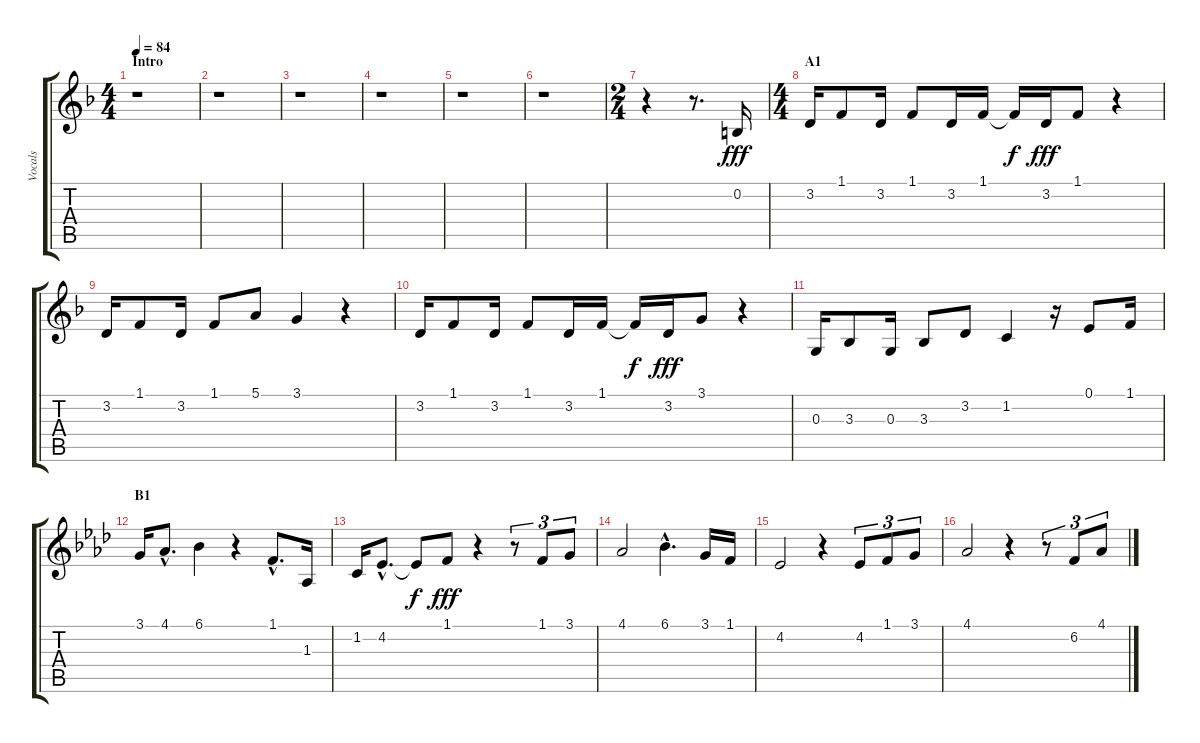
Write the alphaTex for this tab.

\track ("Vocals" "Vocals") {instrument lead6voice}
\staff {score tabs}
\tuning (E4 B3 G3 D3 A2 E2) {hide}
\ts (4 4)
\section ("" "Intro")
\tempo 84
\clef g2
\ks f
r.1{dy fff instrument lead6voice} |
r.1 |
r.1 |
r.1 |
r.1 |
r.1 |
\ts (2 4)
r.4 r.8{d} 0.2.16 |
\ts (4 4)
\section ("" "A1")
3.2.16 1.1.8 3.2.16 1.1.8 3.2.16 1.1.16 1.1{t}.16{dy f} 3.2.16{dy fff} 1.1.8 r.4 |
3.2.16 1.1.8 3.2.16 1.1.8 5.1.8 3.1.4 r.4 |
3.2.16 1.1.8 3.2.16 1.1.8 3.2.16 1.1.16 1.1{t}.16{dy f} 3.2.16{dy fff} 3.1.8 r.4 |
0.3.16 3.3.8 0.3.16 3.3.8 3.2.8 1.2.4 r.16 0.1.8 1.1.16 |
\section ("" "B1")
\ks ab
3.1.16 4.1{hac}.8{d} 6.1.4 r.4 1.1{hac}.8{d} 1.3.16 |
1.2.16 4.2{hac}.8{d} 4.2{t}.8{dy f} 1.1.8{dy fff} r.4 r.8{tu (3 2)} 1.1.8{tu (3 2)} 3.1.8{tu (3 2)} |
4.1.2 6.1{hac}.4{d} 3.1.16 1.1.16 |
4.2.2 r.4 4.2.8{tu (3 2)} 1.1.8{tu (3 2)} 3.1.8{tu (3 2)} |
4.1.2 r.4 r.8{tu (3 2)} 6.2.8{tu (3 2)} 4.1.8{tu (3 2)}
